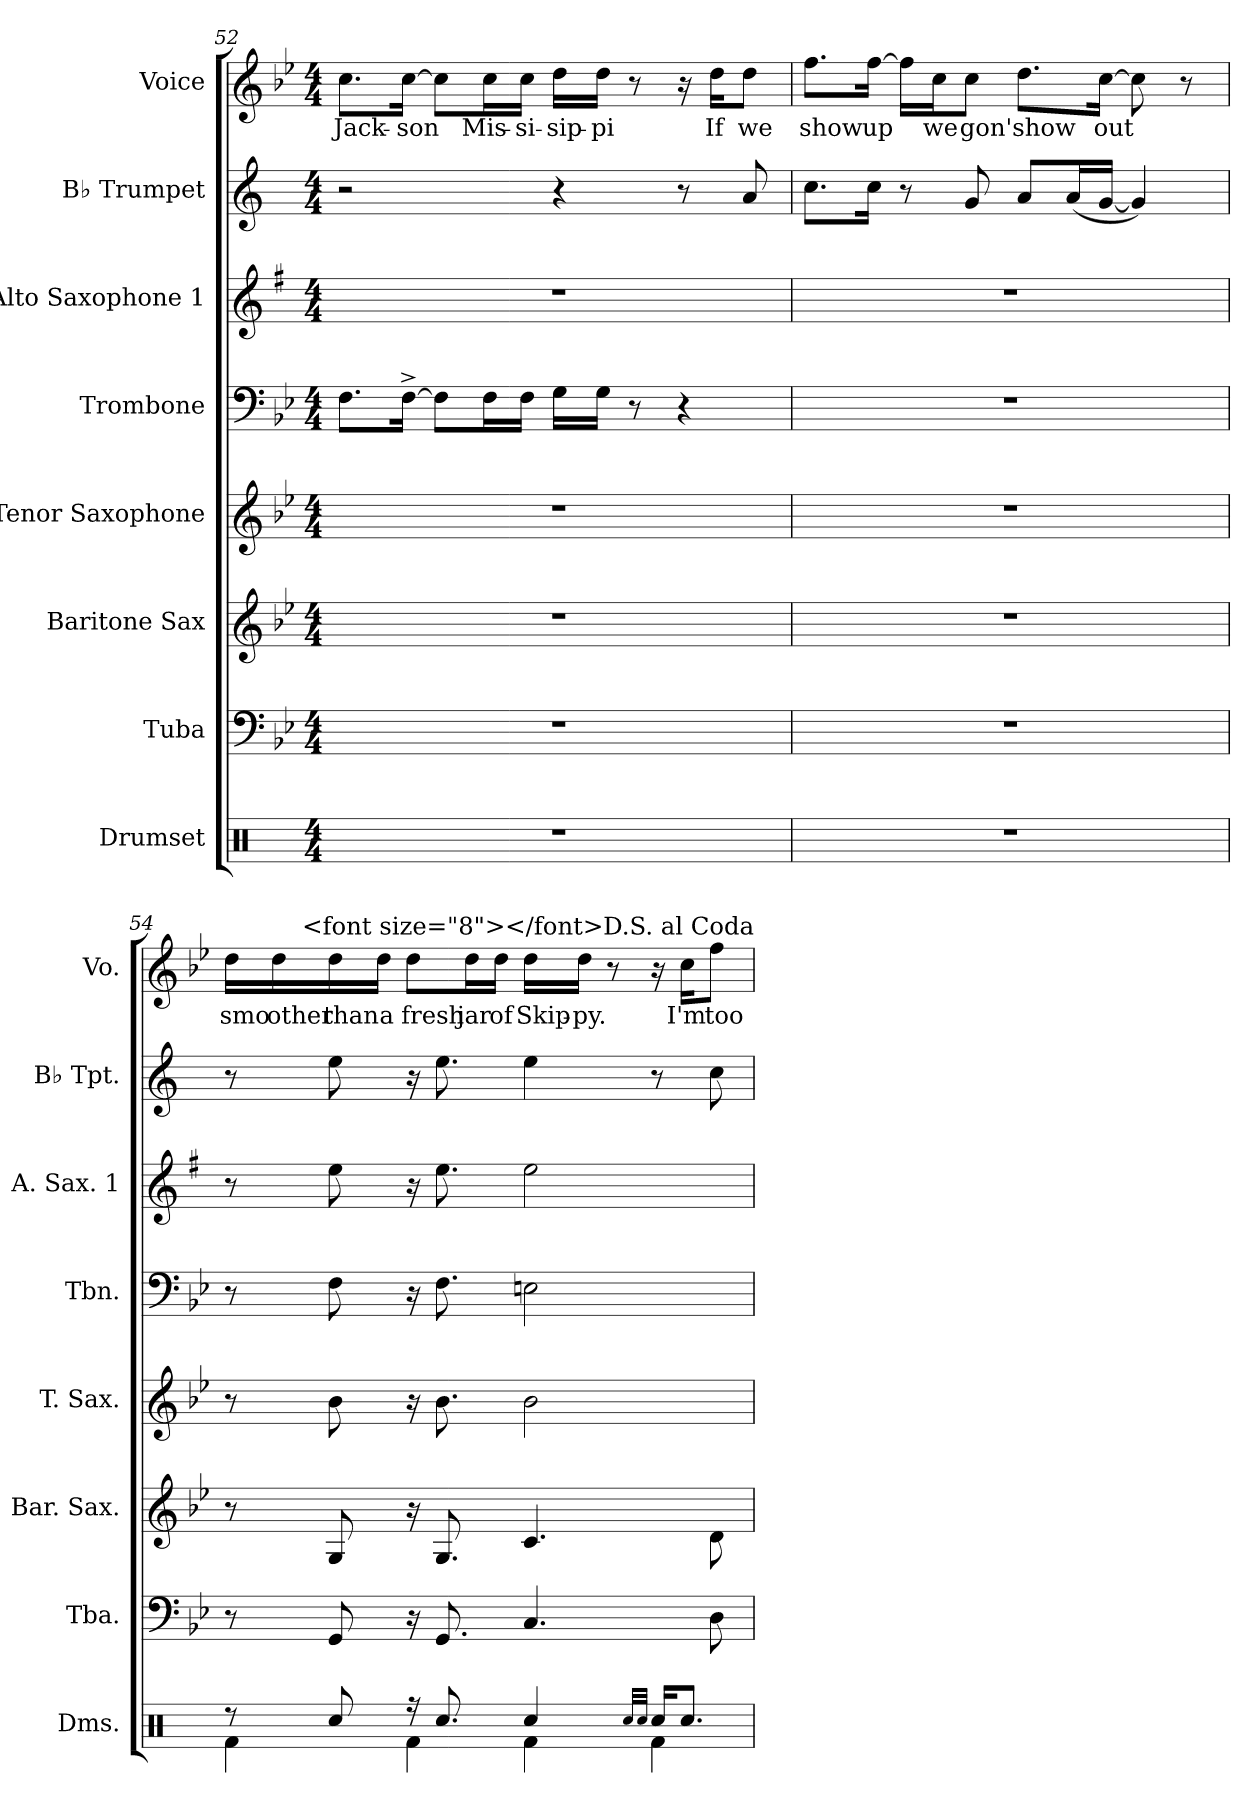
**kern	**kern	**kern	**kern	**kern	**kern	**kern	**kern	**text
*part8	*part7	*part6	*part5	*part4	*part3	*part2	*part1	*part1
*staff8	*staff7	*staff6	*staff5	*staff4	*staff3	*staff2	*staff1	*staff1
*I"Drumset	*I"Tuba	*I"Baritone Sax	*I"Tenor Saxophone	*I"Trombone	*I"Alto Saxophone 1	*I"B♭ Trumpet	*I"Voice	*
*I'Dms.	*I'Tba.	*I'Bar. Sax.	*I'T. Sax.	*I'Tbn.	*I'A. Sax. 1	*I'B♭ Tpt.	*I'Vo.	*
*clefX	*clefF4	*clefG2	*clefG2	*clefF4	*clefG2	*clefG2	*clefG2	*
*	*	*ITrd12c21	*ITrd8c14	*	*ITrd5c9	*ITrd1c2	*	*
*k[]	*k[b-e-]	*k[b-e-]	*k[b-e-]	*k[b-e-]	*k[b-e-]	*k[b-e-]	*k[b-e-]	*
*M4/4	*M4/4	*M4/4	*M4/4	*M4/4	*M4/4	*M4/4	*M4/4	*
=52	=52	=52	=52	=52	=52	=52	=52	=52
!	!	!	!	!	!	!	!	!LO:LY:b
1r	1r	1r	1r	8.F\L	1r	2r	8.cc\L	Jack-
!	!	!	!	!	!	!	!	!LO:LY:b
.	.	.	.	[16F^\Jk	.	.	[16cc\Jk	-son
.	.	.	.	8F\L]	.	.	8cc\L]	.
!	!	!	!	!	!	!	!	!LO:LY:b
.	.	.	.	16F\L	.	.	16cc\L	Mis-
!	!	!	!	!	!	!	!	!LO:LY:b
.	.	.	.	16F\JJ	.	.	16cc\JJ	-si-
!	!	!	!	!	!	!	!	!LO:LY:b
.	.	.	.	16G\LL	.	4r	16dd\LL	-sip-
!	!	!	!	!	!	!	!	!LO:LY:b
.	.	.	.	16G\JJ	.	.	16dd\JJ	-pi
.	.	.	.	8r	.	.	8r	.
.	.	.	.	4r	.	8r	16r	.
!	!	!	!	!	!	!	!	!LO:LY:b
.	.	.	.	.	.	.	16dd\KL	If
!	!	!	!	!	!	!	!	!LO:LY:b
.	.	.	.	.	.	8g/	8dd\J	we
!!LO:PB:g=z
=53	=53	=53	=53	=53	=53	=53	=53	=53
!	!	!	!	!	!	!	!	!LO:LY:b
1r	1r	1r	1r	1r	1r	8.b-\L	8.ff\L	show
!	!	!	!	!	!	!	!	!LO:LY:b
.	.	.	.	.	.	16b-\Jk	[16ff\Jk	up
.	.	.	.	.	.	8r	16ff\LL]	.
!	!	!	!	!	!	!	!	!LO:LY:b
.	.	.	.	.	.	.	16cc\J	we
!	!	!	!	!	!	!	!	!LO:LY:b
.	.	.	.	.	.	8f/	8cc\J	gon'
!	!	!	!	!	!	!	!	!LO:LY:b
.	.	.	.	.	.	8g/L	8.dd\L	show
.	.	.	.	.	.	(16g/L	.	.
!	!	!	!	!	!	!	!	!LO:LY:b
.	.	.	.	.	.	[16f/JJ	[16cc\Jk	out
.	.	.	.	.	.	4f/])	8cc\]	.
.	.	.	.	.	.	.	8r	.
!!LO:PB:g=z
=54	=54	=54	=54	=54	=54	=54	=54	=54
*^	*	*	*	*	*	*	*	*
!	!	!	!	!	!	!	!	!	!LO:LY:b
8r	4Rf\	8r	8r	8r	8r	8r	8r	16dd\LL	smo
!	!	!	!	!	!	!	!	!	!LO:LY:b
.	.	.	.	.	.	.	.	16dd\	other
!	!	!	!	!	!	!	!	!	!LO:LY:b
8Rcc/	.	8GG/	8GG/	8B-\	8F\	8g\	8dd\	16dd\	than
!	!	!	!	!	!	!	!	!	!LO:LY:b
.	.	.	.	.	.	.	.	16dd\JJ	a
!	!	!	!	!	!	!	!	!	!LO:LY:b
16r	4Rf\	16r	16r	16r	16r	16r	16r	8dd\L	fresh
8.Rcc/	.	8.GG/	8.GG/	8.B-\	8.F\	8.g\	8.dd\	.	.
!	!	!	!	!	!	!	!	!	!LO:LY:b
.	.	.	.	.	.	.	.	16dd\L	jar
!	!	!	!	!	!	!	!	!	!LO:LY:b
.	.	.	.	.	.	.	.	16dd\JJ	of
!	!	!	!	!	!	!	!	!	!LO:LY:b
4Rcc/	4Rf\	4.C/	4.C/	2B-\	2En\	2g\	4dd\	16dd\LL	Skip-
!	!	!	!	!	!	!	!	!	!LO:LY:b
.	.	.	.	.	.	.	.	16dd\JJ	-py.
.	.	.	.	.	.	.	.	8r	.
32qRcc/LLL	.	.	.	.	.	.	.	.	.
32qRcc/JJJ	.	.	.	.	.	.	.	.	.
16Rcc/KL	4Rf\	.	.	.	.	.	8r	16r	.
!	!	!	!	!	!	!	!	!	!LO:LY:b
8.Rcc/J	.	.	.	.	.	.	.	16cc\KL	I'm
!	!	!	!	!	!	!	!	!	!LO:LY:b
.	.	8D\	8D\	.	.	.	8b-\	8ff\J	too
*v	*v	*	*	*	*	*	*	*	*
!	!	!	!	!	!	!	!LO:TX:a:t=<font size="8"></font>D.S. al Coda	!
=	=	=	=	=	=	=	=	=
*-	*-	*-	*-	*-	*-	*-	*-	*-
